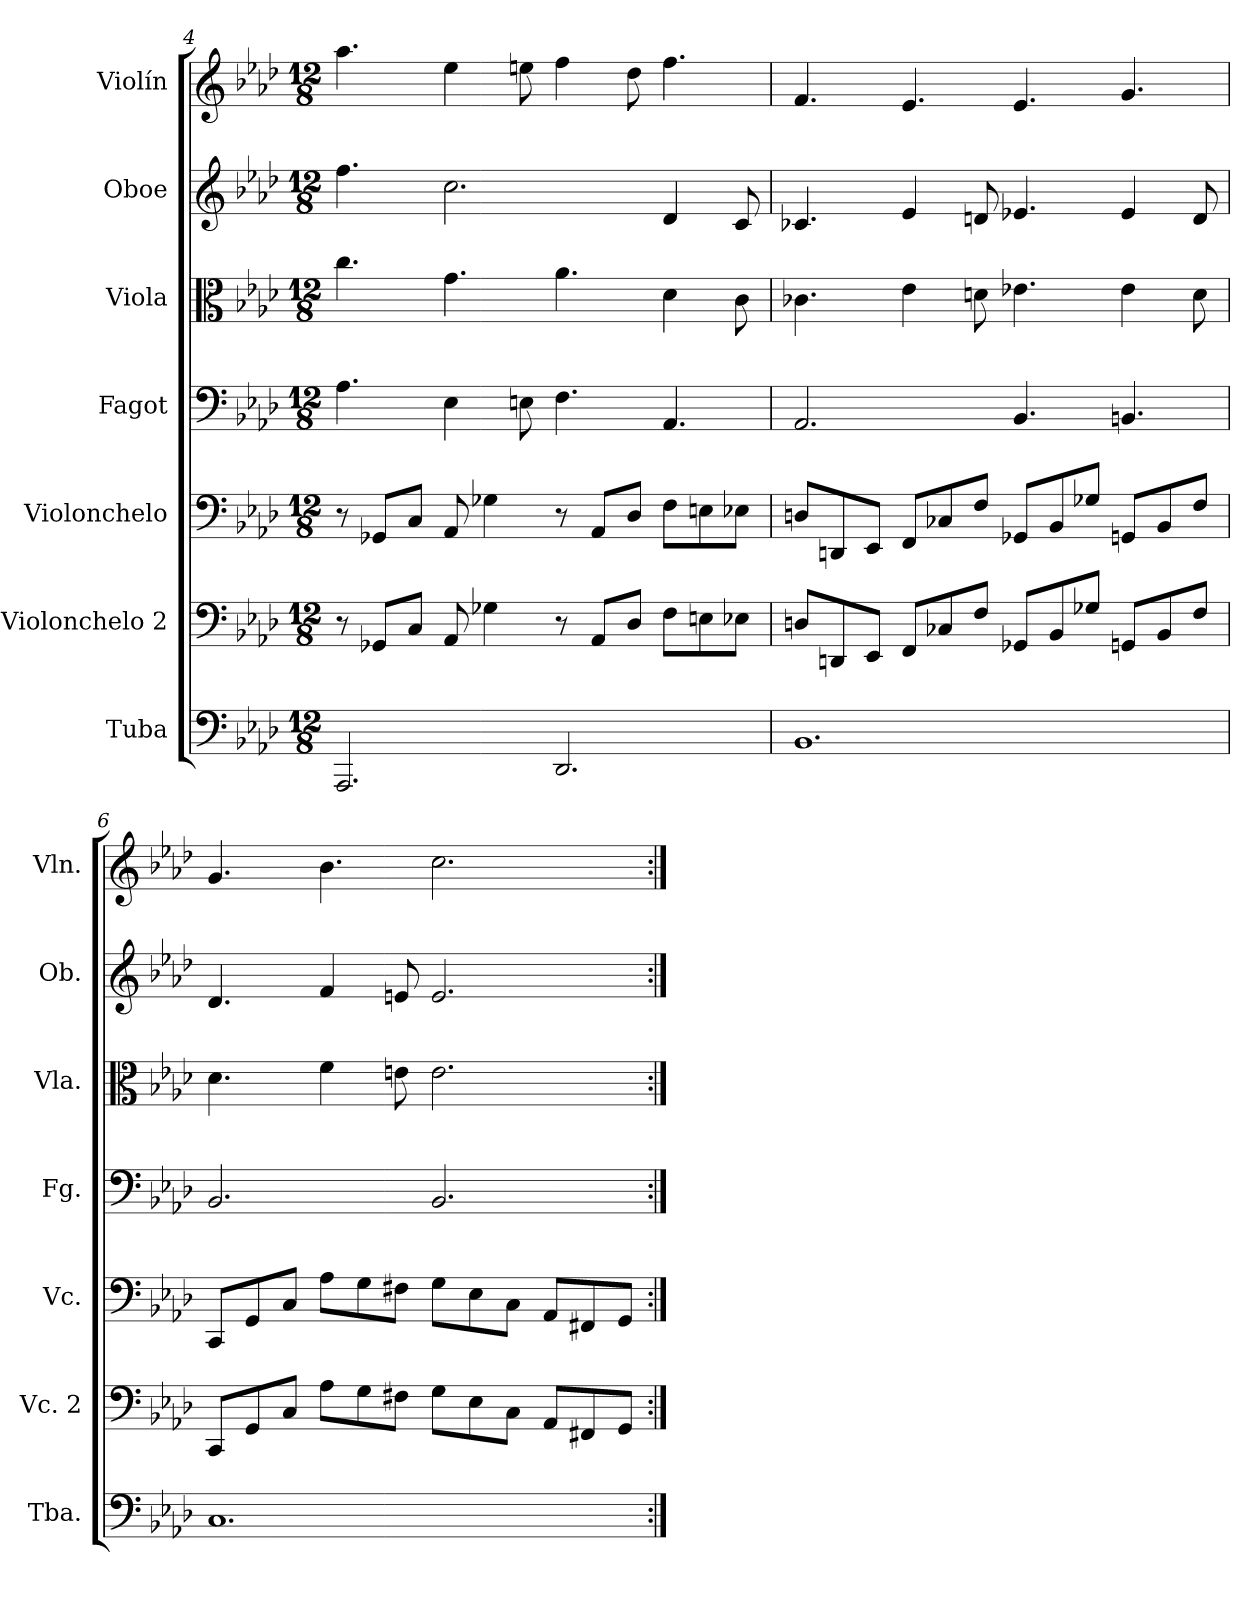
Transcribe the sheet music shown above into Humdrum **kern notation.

**kern	**kern	**kern	**kern	**kern	**kern	**kern
*part7	*part6	*part5	*part4	*part3	*part2	*part1
*staff7	*staff6	*staff5	*staff4	*staff3	*staff2	*staff1
*I"Tuba	*I"Violonchelo 2	*I"Violonchelo	*I"Fagot	*I"Viola	*I"Oboe	*I"Violín
*I'Tba.	*I'Vc. 2	*I'Vc.	*I'Fg.	*I'Vla.	*I'Ob.	*I'Vln.
!!LO:LB:g=z
*clefF4	*clefF4	*clefF4	*clefF4	*clefC3	*clefG2	*clefG2
*k[b-e-a-d-]	*k[b-e-a-d-]	*k[b-e-a-d-]	*k[b-e-a-d-]	*k[b-e-a-d-]	*k[b-e-a-d-]	*k[b-e-a-d-]
*M12/8	*M12/8	*M12/8	*M12/8	*M12/8	*M12/8	*M12/8
=4	=4	=4	=4	=4	=4	=4
2.AAA-/	8r	8r	4.A-\	4.cc\	4.ff\	4.aa-\
.	8GG-X/L	8GG-X/L	.	.	.	.
.	8C/J	8C/J	.	.	.	.
.	8AA-/	8AA-/	4E-\	4.g\	2.cc\	4ee-\
.	4G-X\	4G-X\	.	.	.	.
.	.	.	8En\	.	.	8een\
2.DD-/	8r	8r	4.F\	4.a-\	.	4ff\
.	8AA-/L	8AA-/L	.	.	.	.
.	8D-/J	8D-/J	.	.	.	8dd-\
.	8F\L	8F\L	4.AA-/	4d-\	4d-/	4.ff\
.	8En\	8En\	.	.	.	.
.	8E-X\J	8E-X\J	.	8c\	8c/	.
=5	=5	=5	=5	=5	=5	=5
1.BB-	8Dn/L	8Dn/L	2.AA-/	4.c-X\	4.c-X/	4.f/
.	8DDn/	8DDn/	.	.	.	.
.	8EE-/J	8EE-/J	.	.	.	.
.	8FF/L	8FF/L	.	4e-\	4e-/	4.e-/
.	8C-X/	8C-X/	.	.	.	.
.	8F/J	8F/J	.	8dn\	8dn/	.
.	8GG-X/L	8GG-X/L	4.BB-/	4.e-X\	4.e-X/	4.e-/
.	8BB-/	8BB-/	.	.	.	.
.	8G-X/J	8G-X/J	.	.	.	.
.	8GGn/L	8GGn/L	4.BBn/	4e-\	4e-/	4.g/
.	8BB-/	8BB-/	.	.	.	.
.	8F/J	8F/J	.	8d\	8d/	.
=6	=6	=6	=6	=6	=6	=6
1.C	8CC/L	8CC/L	2.BB-/	4.d-\	4.d-/	4.g/
.	8GG/	8GG/	.	.	.	.
.	8C/J	8C/J	.	.	.	.
.	8A-\L	8A-\L	.	4f\	4f/	4.b-\
.	8G\	8G\	.	.	.	.
.	8F#X\J	8F#X\J	.	8en\	8en/	.
.	8G\L	8G\L	2.BB-/	2.e\	2.e/	2.cc\
.	8E-\	8E-\	.	.	.	.
.	8C\J	8C\J	.	.	.	.
.	8AA-/L	8AA-/L	.	.	.	.
.	8FF#X/	8FF#X/	.	.	.	.
.	8GG/J	8GG/J	.	.	.	.
=:|!	=:|!	=:|!	=:|!	=:|!	=:|!	=:|!
*-	*-	*-	*-	*-	*-	*-
